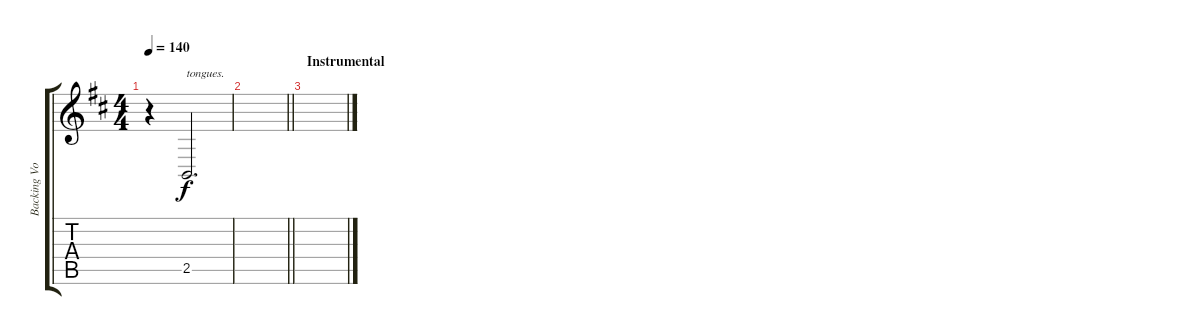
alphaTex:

\track ("Backing Vocals - Matt Helders" "Backing Vo") {instrument altosax}
\staff {score tabs}
\tuning (E4 B3 G3 D3 A2 E2) {hide}
\ts (4 4)
\tempo 140
\clef g2
\ks d
r.4{dy f} 2.5.2{d txt "tongues."} |
\barLineRight lightlight
|
\section ("" "Instrumental")
